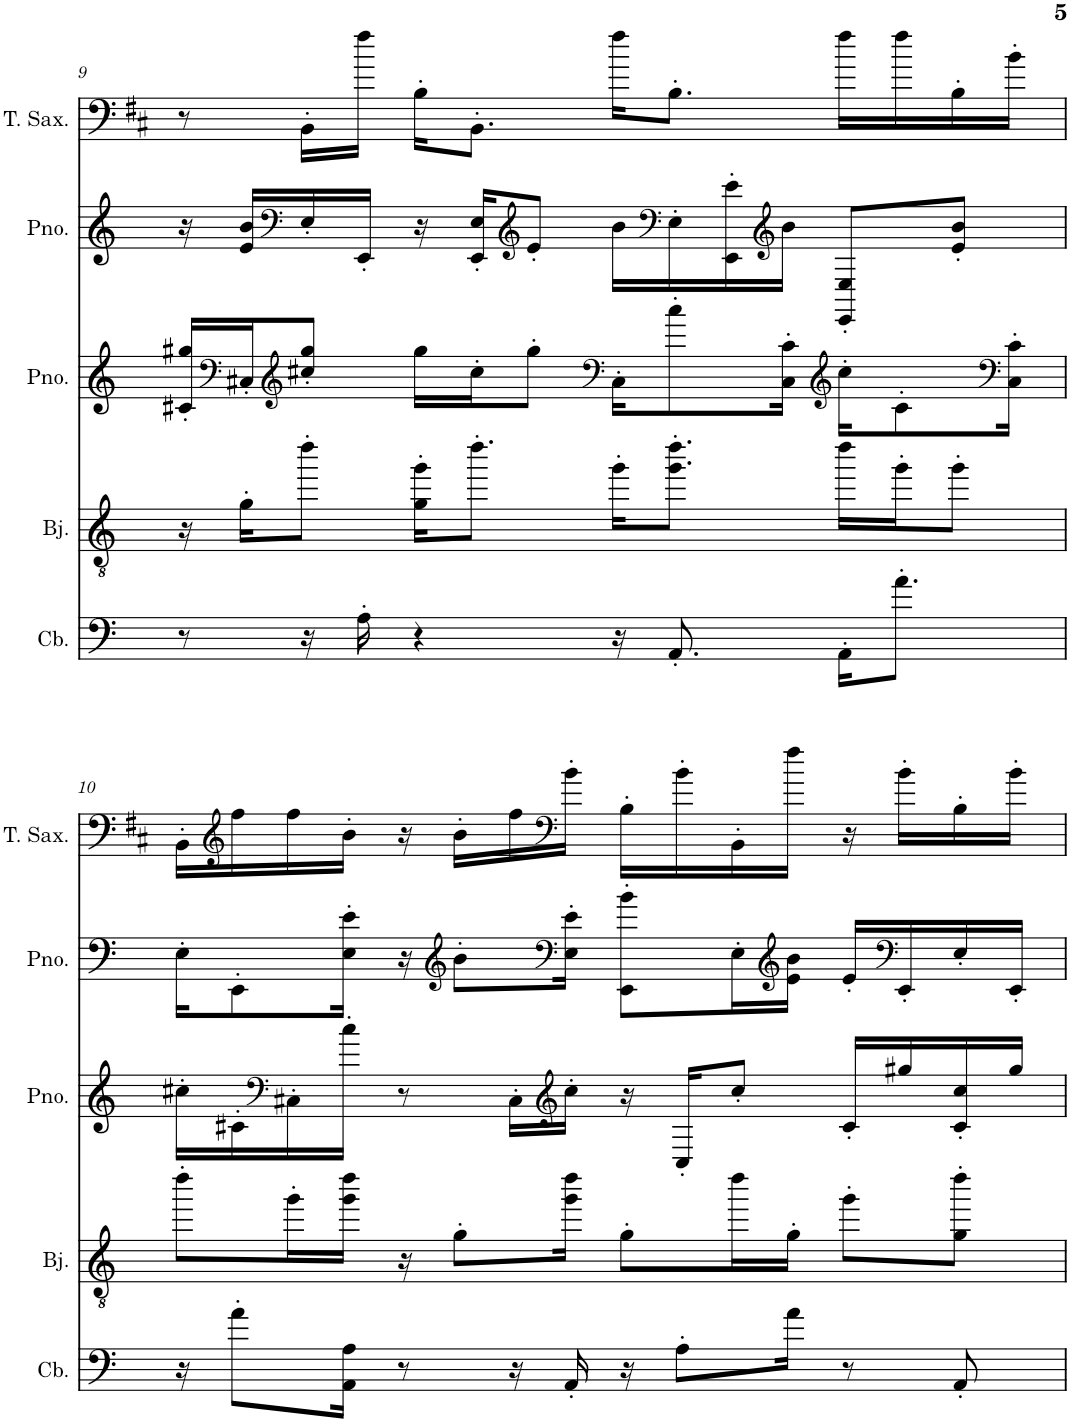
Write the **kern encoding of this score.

**kern	**kern	**kern	**kern	**kern
*part5	*part4	*part3	*part2	*part1
*staff5	*staff4	*staff3	*staff2	*staff1
*I"Contrabass	*I"Banjo	*I"Piano	*I"Piano	*I"Tenor Saxophone
*I'Cb.	*I'Bj.	*I'Pno.	*I'Pno.	*I'T. Sax.
!!LO:PB:g=z
*clefF4	*clefGv2	*clefG2	*clefG2	*clefG2
*Trd7c12	*Trd7c12	*	*	*Trd8c14
*k[]	*k[]	*k[]	*k[]	*k[f#c#]
*M4/4	*M4/4	*M4/4	*M4/4	*M4/4
=9	=9	=9	=9	=9
8r	16r	16c#X/' 16gg#X/'LL	16r	8r
*	*	*clefF4	*	*
.	16g'\KL	16C#X'/J	16e/ 16b/LL	.
*	*	*clefG2	*clefF4	*
16r	8ddd'\J	8cc#X/' 8gg#/'J	16E'/	16BB'\LL
16A'\	.	.	16EE'/JJ	16ff#\JJ
4r	16g\' 16gg\'KL	16gg#\LL	16r	16B'\KL
.	8.ddd'\J	16cc#'\J	16EE/' 16E/'KL	8.BB'\J
*	*	*	*clefG2	*
.	.	8gg#'\J	8e'/J	.
*	*	*clefF4	*	*
16r	16gg'\KL	16C#'\KL	16b\LL	16ff#\KL
*	*	*	*clefF4	*
8.AA'/	8.gg\' 8.ddd\'J	8cc#'\	16E'\	8.B'\J
.	.	.	16EE\' 16e\'	.
*	*	*	*clefG2	*
.	.	16C#\' 16c#\'Jk	16b\JJ	.
*	*	*clefG2	*	*
16AA'\KL	16ddd\LL	16cc#'\KL	8EE/' 8E/'L	16ff#\LL
8.a'\J	16gg'\J	8c#'\	.	16ff#\
.	8gg'\J	.	8e/' 8b/'J	16B'\
*	*	*clefF4	*	*
.	.	16C#\' 16c#\'Jk	.	16b'\JJ
!!LO:LB:g=z
=10	=10	=10	=10	=10
16r	8ddd'\L	16cc#X'\LL	16E'\KL	16BB'\LL
*	*	*	*	*clefG2
8a'\L	.	16c#X'\	8EE'\	16ff#\
*	*	*clefF4	*	*
.	16gg'\L	16C#X'\	.	16ff#\
16AA\ 16A\Jk	16gg\ 16ddd\JJ	16cc#'\JJ	16E\' 16e\'Jk	16b'\JJ
8r	16r	8r	16r	16r
*	*	*	*clefG2	*
.	8g'\L	.	8b'\L	16b'\LL
16r	.	16C#'\LL	.	16ff#\
*	*	*clefG2	*clefF4	*clefF4
16AA'/	16gg\ 16ddd\Jk	16cc#'\JJ	16E\' 16e\'Jk	16b'\JJ
16r	8g'\L	16r	8EE\' 8b\'L	16B'\LL
8A'\L	.	16C#'/KL	.	16b'\
.	16ddd\L	8cc#'/J	16E'\L	16BB'\
*	*	*	*clefG2	*
16a\Jk	16g'\JJ	.	16e\ 16b\JJ	16ff#\JJ
8r	8gg'\L	16c#'/LL	16e'/LL	16r
*	*	*	*clefF4	*
.	.	16gg#X/	16EE'/	16b'\LL
8AA'/	8g\' 8ddd\'J	16c#/' 16cc#/'	16E'/	16B'\
.	.	16gg#/JJ	16EE'/JJ	16b'\JJ
=	=	=	=	=
*-	*-	*-	*-	*-
